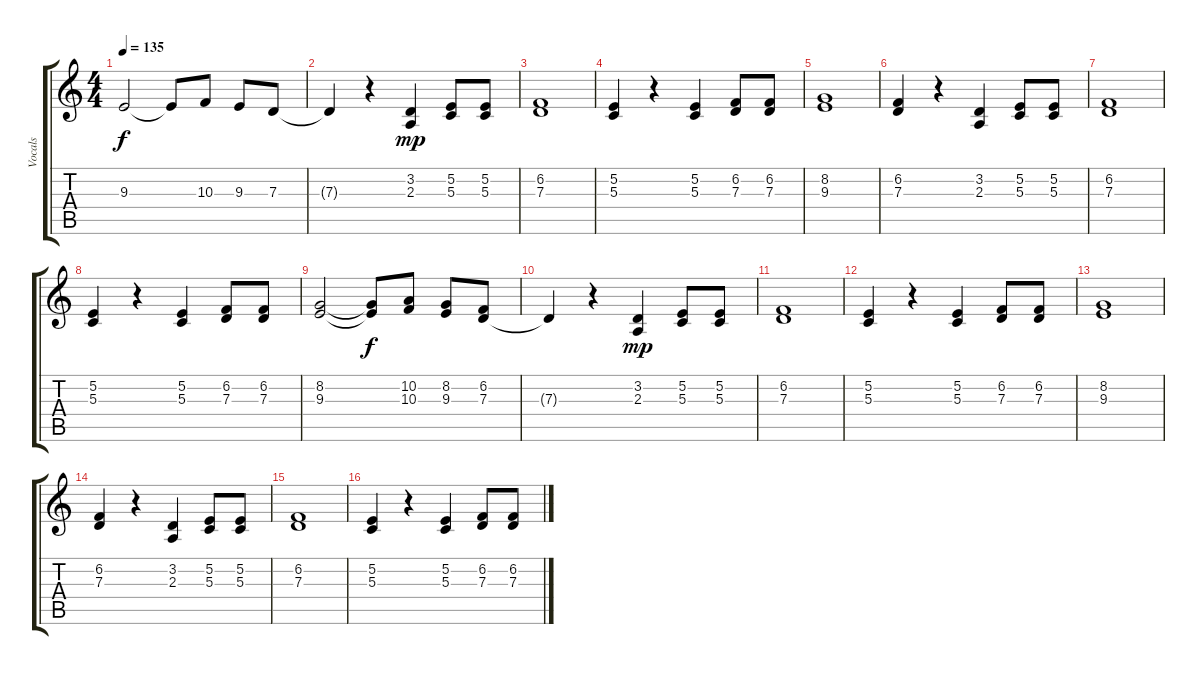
\track ("Vocals" "Vocals") {instrument flute}
\staff {score tabs}
\tuning (E4 B3 G3 D3 A2 E2) {hide}
\ts (4 4)
\tempo 135
\clef g2
\ks c
9.3.2{dy f} 9.3{t}.8 10.3.8 9.3.8 7.3.8 |
7.3{t}.4 r.4 (3.2 2.3).4{dy mp} (5.2 5.3).8 (5.2 5.3).8 |
(6.2 7.3).1 |
(5.2 5.3).4 r.4 (5.2 5.3).4 (6.2 7.3).8 (6.2 7.3).8 |
(8.2 9.3).1 |
(6.2 7.3).4 r.4 (3.2 2.3).4 (5.2 5.3).8 (5.2 5.3).8 |
(6.2 7.3).1 |
(5.2 5.3).4 r.4 (5.2 5.3).4 (6.2 7.3).8 (6.2 7.3).8 |
(8.2 9.3).2 (8.2{t} 9.3{t}).8{dy f} (10.2 10.3).8 (8.2 9.3).8 (6.2 7.3).8 |
7.3{t}.4 r.4 (3.2 2.3).4{dy mp} (5.2 5.3).8 (5.2 5.3).8 |
(6.2 7.3).1 |
(5.2 5.3).4 r.4 (5.2 5.3).4 (6.2 7.3).8 (6.2 7.3).8 |
(8.2 9.3).1 |
(6.2 7.3).4 r.4 (3.2 2.3).4 (5.2 5.3).8 (5.2 5.3).8 |
(6.2 7.3).1 |
(5.2 5.3).4 r.4 (5.2 5.3).4 (6.2 7.3).8 (6.2 7.3).8
